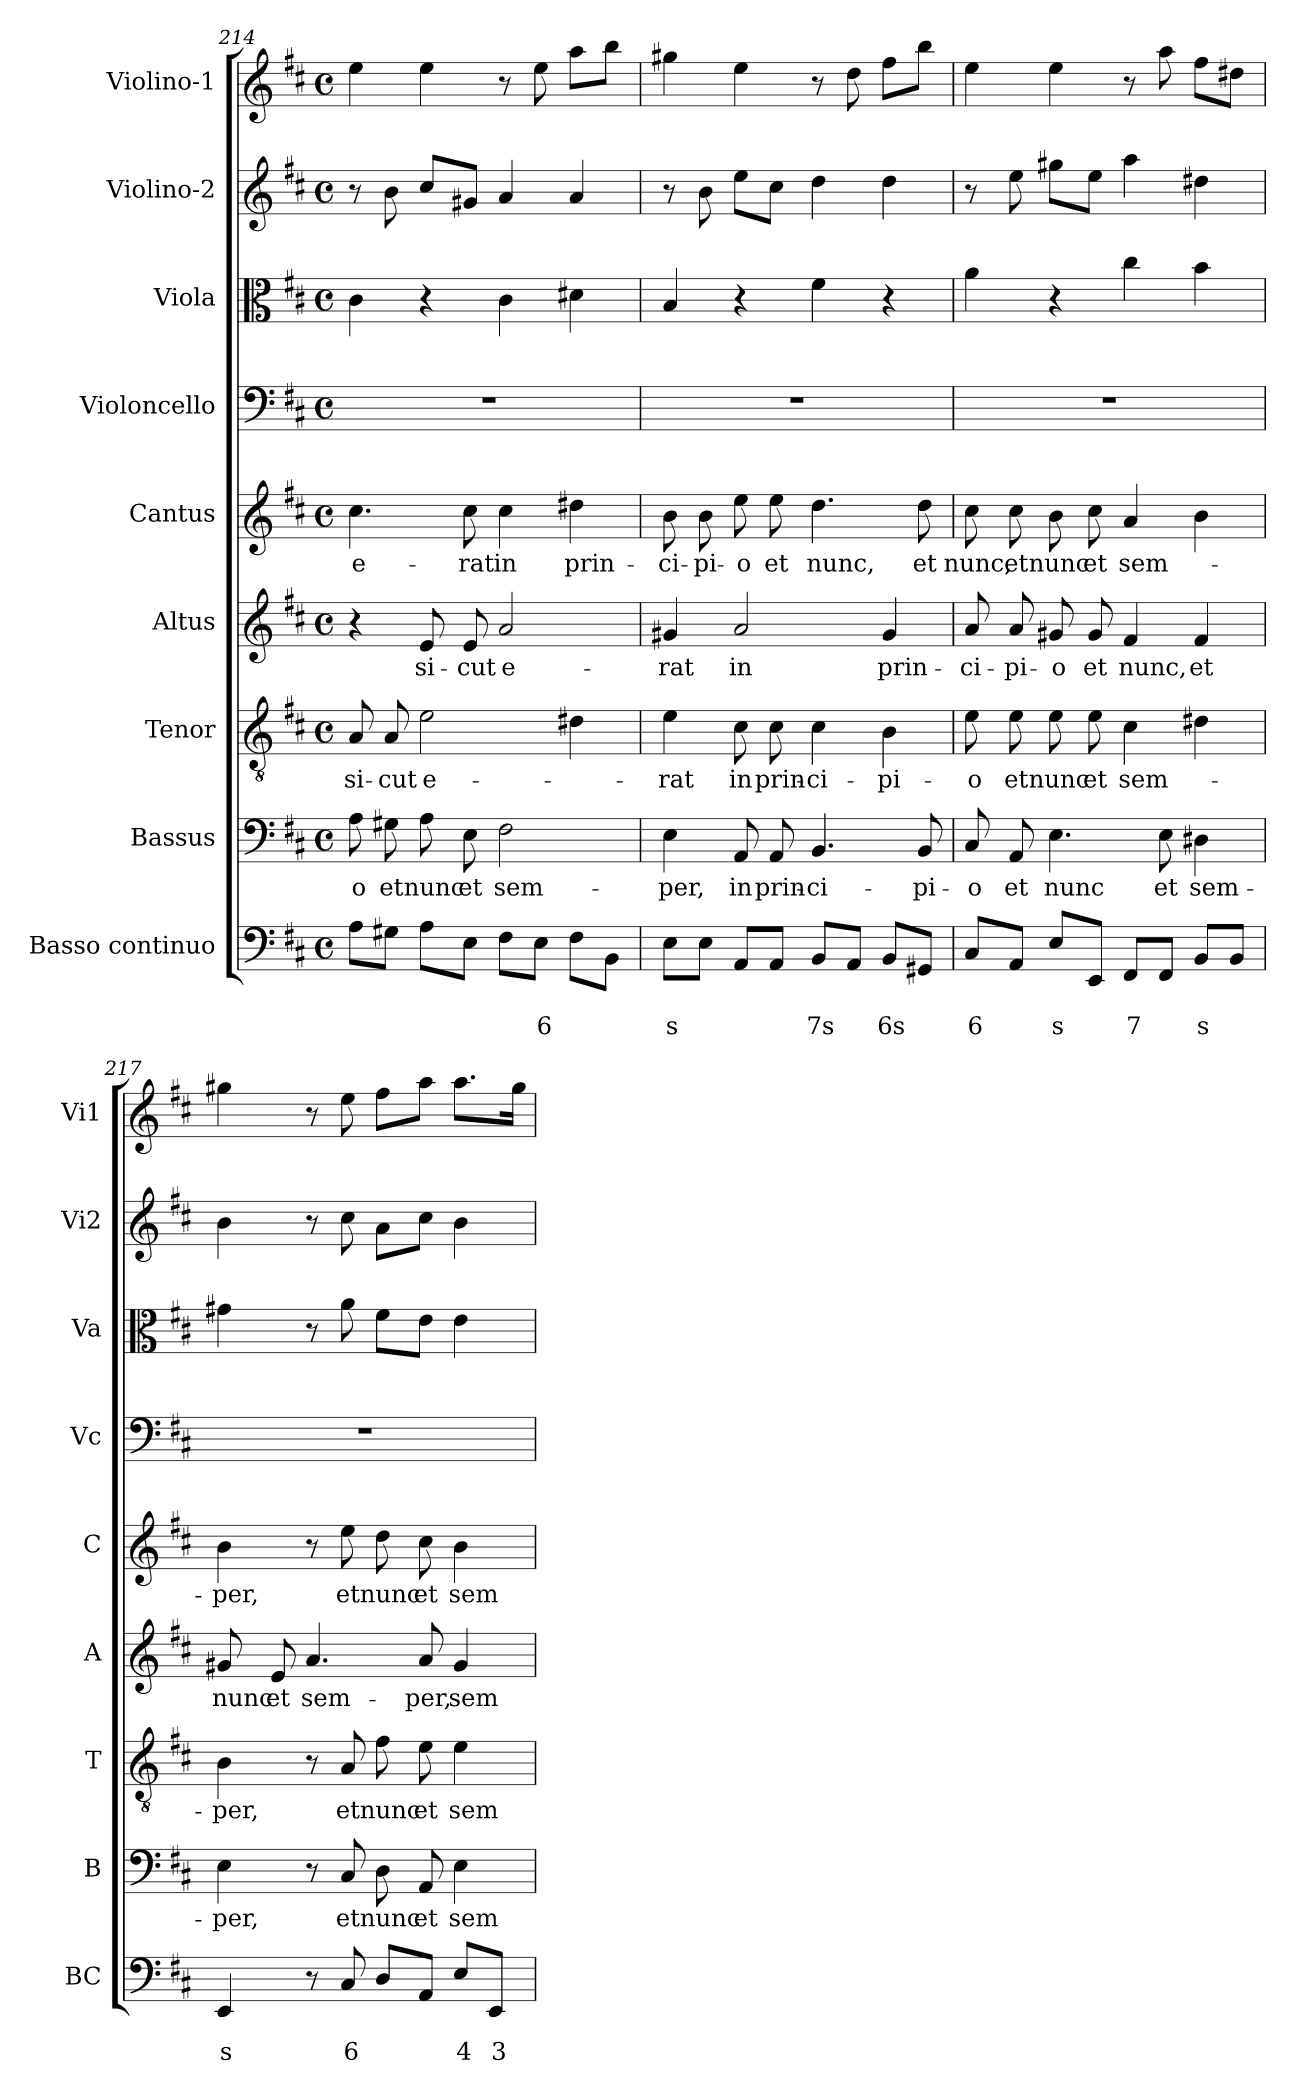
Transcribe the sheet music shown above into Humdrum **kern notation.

**kern	**text	**text	**kern	**text	**kern	**text	**kern	**text	**kern	**text	**kern	**kern	**kern	**kern
*part9	*part9	*part9	*part8	*part8	*part7	*part7	*part6	*part6	*part5	*part5	*part4	*part3	*part2	*part1
*staff9	*staff9	*staff9	*staff8	*staff8	*staff7	*staff7	*staff6	*staff6	*staff5	*staff5	*staff4	*staff3	*staff2	*staff1
*I"Basso continuo	*	*	*I"Bassus	*	*I"Tenor	*	*I"Altus	*	*I"Cantus	*	*I"Violoncello	*I"Viola	*I"Violino-2	*I"Violino-1
*I'BC	*	*	*I'B	*	*I'T	*	*I'A	*	*I'C	*	*I'Vc	*I'Va	*I'Vi2	*I'Vi1
*clefF4	*	*	*clefF4	*	*clefGv2	*	*clefG2	*	*clefG2	*	*clefF4	*clefC3	*clefG2	*clefG2
*k[f#c#]	*	*	*k[f#c#]	*	*k[f#c#]	*	*k[f#c#]	*	*k[f#c#]	*	*k[f#c#]	*k[f#c#]	*k[f#c#]	*k[f#c#]
*D:	*	*	*D:	*	*D:	*	*D:	*	*D:	*	*D:	*D:	*D:	*D:
*M4/4	*	*	*M4/4	*	*M4/4	*	*M4/4	*	*M4/4	*	*M4/4	*M4/4	*M4/4	*M4/4
*met(c)	*	*	*met(c)	*	*met(c)	*	*met(c)	*	*met(c)	*	*met(c)	*met(c)	*met(c)	*met(c)
=214	=214	=214	=214	=214	=214	=214	=214	=214	=214	=214	=214	=214	=214	=214
!	!	!	!	!LO:LY:b	!	!LO:LY:b	!	!	!	!LO:LY:b	!	!	!	!
8A\L	.	.	8A\	-o	8A/	si-	4r	.	4.cc#\	e-	1r	4c#\	8r	4ee\
!	!	!	!	!LO:LY:b	!	!LO:LY:b	!	!	!	!	!	!	!	!
8G#X\J	.	.	8G#X\	et	8A/	-cut	.	.	.	.	.	.	8b\	.
!	!	!	!	!LO:LY:b	!	!LO:LY:b	!	!LO:LY:b	!	!	!	!	!	!
8A\L	.	.	8A\	nunc	2e\	e-	8e/	si-	.	.	.	4r	8cc#/L	4ee\
!	!	!	!	!LO:LY:b	!	!	!	!LO:LY:b	!	!LO:LY:b	!	!	!	!
8E\J	.	.	8E\	et	.	.	8e/	-cut	8cc#\	-rat	.	.	8g#X/J	.
!	!	!	!	!LO:LY:b	!	!	!	!LO:LY:b	!	!LO:LY:b	!	!	!	!
8F#\L	.	.	2F#\	sem-	.	.	2a/	e-	4cc#\	in	.	4c#\	4a/	8r
!	!	!LO:LY:b	!	!	!	!	!	!	!	!	!	!	!	!
8E\J	.	6	.	.	.	.	.	.	.	.	.	.	.	8ee\
!	!	!	!	!	!	!	!	!	!	!LO:LY:b	!	!	!	!
8F#\L	.	.	.	.	4d#X\	.	.	.	4dd#X\	prin-	.	4d#X\	4a/	8aa\L
8BB\J	.	.	.	.	.	.	.	.	.	.	.	.	.	8bb\J
!!LO:LB:g=z
=215	=215	=215	=215	=215	=215	=215	=215	=215	=215	=215	=215	=215	=215	=215
!	!	!LO:LY:b	!	!LO:LY:b	!	!LO:LY:b	!	!LO:LY:b	!	!LO:LY:b	!	!	!	!
8E\L	.	s	4E\	-per,	4e\	-rat	4g#X/	-rat	8b\	-ci-	1r	4B/	8r	4gg#X\
!	!	!	!	!	!	!	!	!	!	!LO:LY:b	!	!	!	!
8E\J	.	.	.	.	.	.	.	.	8b\	-pi-	.	.	8b\	.
!	!	!	!	!LO:LY:b	!	!LO:LY:b	!	!LO:LY:b	!	!LO:LY:b	!	!	!	!
8AA/L	.	.	8AA/	in	8c#\	in	2a/	in	8ee\	-o	.	4r	8ee\L	4ee\
!	!	!	!	!LO:LY:b	!	!LO:LY:b	!	!	!	!LO:LY:b	!	!	!	!
8AA/J	.	.	8AA/	prin-	8c#\	prin-	.	.	8ee\	et	.	.	8cc#\J	.
!	!	!LO:LY:b	!	!LO:LY:b	!	!LO:LY:b	!	!	!	!LO:LY:b	!	!	!	!
8BB/L	.	7s	4.BB/	-ci-	4c#\	-ci-	.	.	4.dd\	nunc,	.	4f#\	4dd\	8r
8AA/J	.	.	.	.	.	.	.	.	.	.	.	.	.	8dd\
!	!	!LO:LY:b	!	!	!	!LO:LY:b	!	!LO:LY:b	!	!	!	!	!	!
8BB/L	.	6s	.	.	4B\	-pi-	4g#/	prin-	.	.	.	4r	4dd\	8ff#\L
!	!	!	!	!LO:LY:b	!	!	!	!	!	!LO:LY:b	!	!	!	!
8GG#X/J	.	.	8BB/	-pi-	.	.	.	.	8dd\	et	.	.	.	8bb\J
=216	=216	=216	=216	=216	=216	=216	=216	=216	=216	=216	=216	=216	=216	=216
!	!	!LO:LY:b	!	!LO:LY:b	!	!LO:LY:b	!	!LO:LY:b	!	!LO:LY:b	!	!	!	!
8C#/L	.	6	8C#/	-o	8e\	-o	8a/	-ci-	8cc#\	nunc,	1r	4a\	8r	4ee\
!	!	!	!	!LO:LY:b	!	!LO:LY:b	!	!LO:LY:b	!	!LO:LY:b	!	!	!	!
8AA/J	.	.	8AA/	et	8e\	et	8a/	-pi-	8cc#\	et	.	.	8ee\	.
!	!	!LO:LY:b	!	!LO:LY:b	!	!LO:LY:b	!	!LO:LY:b	!	!LO:LY:b	!	!	!	!
8E/L	.	s	4.E\	nunc	8e\	nunc	8g#X/	-o	8b\	nunc	.	4r	8gg#X\L	4ee\
!	!	!	!	!	!	!LO:LY:b	!	!LO:LY:b	!	!LO:LY:b	!	!	!	!
8EE/J	.	.	.	.	8e\	et	8g#/	et	8cc#\	et	.	.	8ee\J	.
!	!	!LO:LY:b	!	!	!	!LO:LY:b	!	!LO:LY:b	!	!LO:LY:b	!	!	!	!
8FF#/L	.	7	.	.	4c#\	sem-	4f#/	nunc,	4a/	sem-	.	4cc#\	4aa\	8r
!	!	!	!	!LO:LY:b	!	!	!	!	!	!	!	!	!	!
8FF#/J	.	.	8E\	et	.	.	.	.	.	.	.	.	.	8aa\
!	!	!LO:LY:b	!	!LO:LY:b	!	!	!	!LO:LY:b	!	!	!	!	!	!
8BB/L	.	s	4D#X\	sem-	4d#X\	.	4f#/	et	4b\	.	.	4b\	4dd#X\	8ff#\L
8BB/J	.	.	.	.	.	.	.	.	.	.	.	.	.	8dd#X\J
=217	=217	=217	=217	=217	=217	=217	=217	=217	=217	=217	=217	=217	=217	=217
!	!	!LO:LY:b	!	!LO:LY:b	!	!LO:LY:b	!	!LO:LY:b	!	!LO:LY:b	!	!	!	!
4EE/	.	s	4E\	-per,	4B\	-per,	8g#X/	nunc	4b\	-per,	1r	4g#X\	4b\	4gg#X\
!	!	!	!	!	!	!	!	!LO:LY:b	!	!	!	!	!	!
.	.	.	.	.	.	.	8e/	et	.	.	.	.	.	.
!	!	!	!	!	!	!	!	!LO:LY:b	!	!	!	!	!	!
8r	.	.	8r	.	8r	.	4.a/	sem-	8r	.	.	8r	8r	8r
!	!	!LO:LY:b	!	!LO:LY:b	!	!LO:LY:b	!	!	!	!LO:LY:b	!	!	!	!
8C#/	.	6	8C#/	et	8A/	et	.	.	8ee\	et	.	8a\	8cc#\	8ee\
!	!	!	!	!LO:LY:b	!	!LO:LY:b	!	!	!	!LO:LY:b	!	!	!	!
8D/L	.	.	8D\	nunc	8f#\	nunc	.	.	8dd\	nunc	.	8f#\L	8a\L	8ff#\L
!	!	!	!	!LO:LY:b	!	!LO:LY:b	!	!LO:LY:b	!	!LO:LY:b	!	!	!	!
8AA/J	.	.	8AA/	et	8e\	et	8a/	-per,	8cc#\	et	.	8e\J	8cc#\J	8aa\J
!	!	!LO:LY:b	!	!LO:LY:b	!	!LO:LY:b	!	!LO:LY:b	!	!LO:LY:b	!	!	!	!
8E/L	.	4	4E\	sem-	4e\	sem-	4g#/	sem-	4b\	sem-	.	4e\	4b\	8.aa\L
!	!	!LO:LY:b	!	!	!	!	!	!	!	!	!	!	!	!
8EE/J	.	3	.	.	.	.	.	.	.	.	.	.	.	.
.	.	.	.	.	.	.	.	.	.	.	.	.	.	16gg#\Jk
=	=	=	=	=	=	=	=	=	=	=	=	=	=	=
*-	*-	*-	*-	*-	*-	*-	*-	*-	*-	*-	*-	*-	*-	*-
